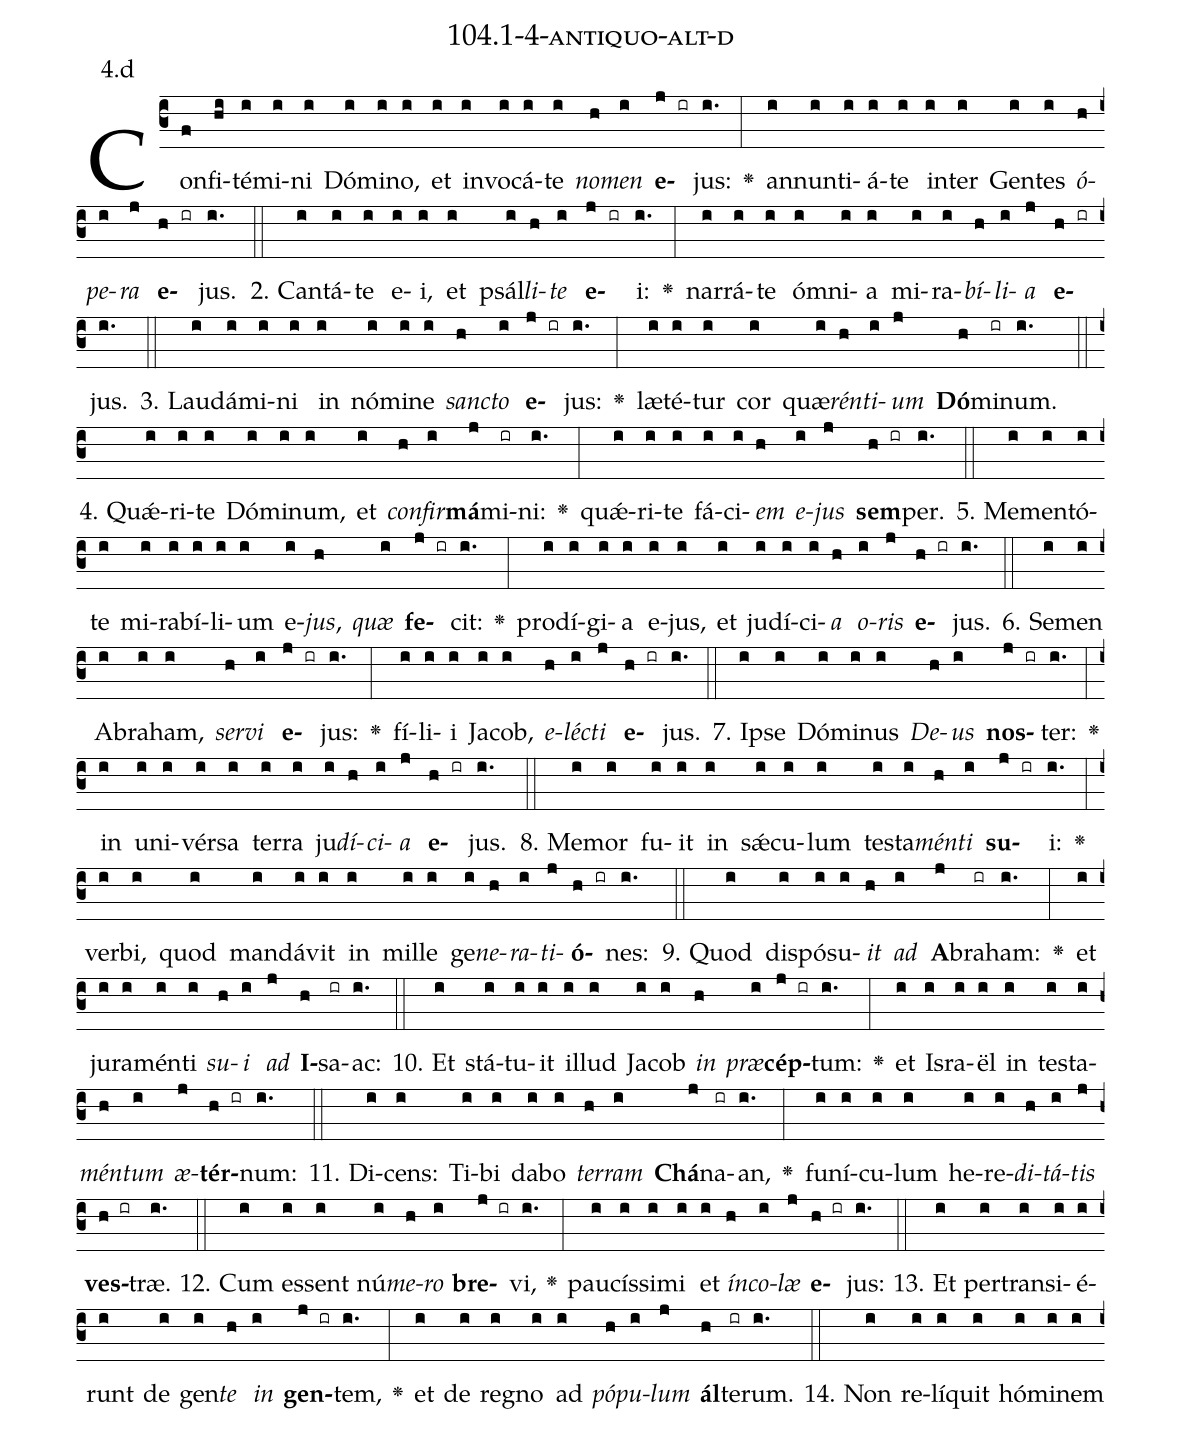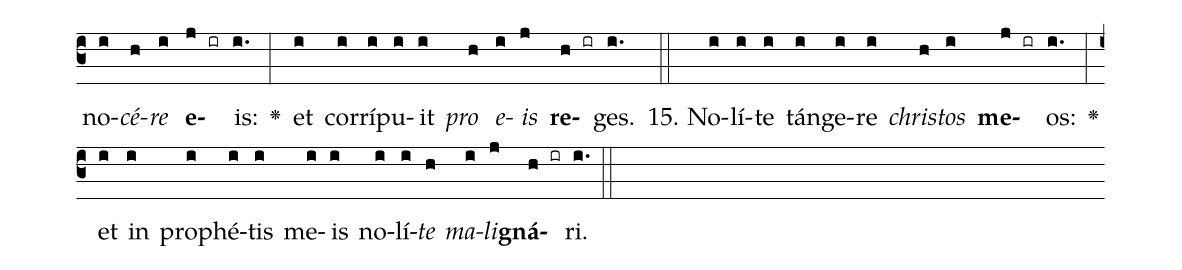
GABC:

name: 104.1-4-antiquo-alt-d;
annotation: 4.d;
%%
(c3)Con(f)fi(hi)té(i)mi(i)ni(i) Dó(i)mi(i)no,(i) et(i) in(i)vo(i)cá(i)te(i) <i>no</i>(h)<i>men</i>(i) <b>e</b>(j ir)jus:(i.) <v>\greheightstar</v>(:) an(i)nun(i)ti(i)á(i)te(i) in(i)ter(i) Gen(i)tes(i) <i>ó</i>(h)<i>pe</i>(i)<i>ra</i>(j) <b>e</b>(h ir)jus.(i.) (::)
2. Can(i)tá(i)te(i) e(i)i,(i) et(i) psál(i)<i>li</i>(h)<i>te</i>(i) <b>e</b>(j ir)i:(i.) <v>\greheightstar</v>(:) nar(i)rá(i)te(i) óm(i)ni(i)a(i) mi(i)ra(i)<i>bí</i>(h)<i>li</i>(i)<i>a</i>(j) <b>e</b>(h ir)jus.(i.) (::)
3. Lau(i)dá(i)mi(i)ni(i) in(i) nó(i)mi(i)ne(i) <i>sanc</i>(h)<i>to</i>(i) <b>e</b>(j ir)jus:(i.) <v>\greheightstar</v>(:) læ(i)té(i)tur(i) cor(i) quæ(i)<i>rén</i>(h)<i>ti</i>(i)<i>um</i>(j) <b>Dó</b>(h)mi(ir)num.(i.) (::)
4. Quǽ(i)ri(i)te(i) Dó(i)mi(i)num,(i) et(i) <i>con</i>(h)<i>fir</i>(i)<b>má</b>(j)mi(ir)ni:(i.) <v>\greheightstar</v>(:) quǽ(i)ri(i)te(i) fá(i)ci(i)<i>em</i>(h) <i>e</i>(i)<i>jus</i>(j) <b>sem</b>(h ir)per.(i.) (::)
5. Me(i)men(i)tó(i)te(i) mi(i)ra(i)bí(i)li(i)um(i) e(i)<i>jus</i>,(h) <i>quæ</i>(i) <b>fe</b>(j ir)cit:(i.) <v>\greheightstar</v>(:) prod(i)í(i)gi(i)a(i) e(i)jus,(i) et(i) ju(i)dí(i)ci(i)<i>a</i>(h) <i>o</i>(i)<i>ris</i>(j) <b>e</b>(h ir)jus.(i.) (::)
6. Se(i)men(i) A(i)bra(i)ham,(i) <i>ser</i>(h)<i>vi</i>(i) <b>e</b>(j ir)jus:(i.) <v>\greheightstar</v>(:) fí(i)li(i)i(i) Ja(i)cob,(i) <i>e</i>(h)<i>léc</i>(i)<i>ti</i>(j) <b>e</b>(h ir)jus.(i.) (::)
7. Ip(i)se(i) Dó(i)mi(i)nus(i) <i>De</i>(h)<i>us</i>(i) <b>nos</b>(j ir)ter:(i.) <v>\greheightstar</v>(:) in(i) u(i)ni(i)vér(i)sa(i) ter(i)ra(i) ju(i)<i>dí</i>(h)<i>ci</i>(i)<i>a</i>(j) <b>e</b>(h ir)jus.(i.) (::)
8. Me(i)mor(i) fu(i)it(i) in(i) sǽ(i)cu(i)lum(i) tes(i)ta(i)<i>mén</i>(h)<i>ti</i>(i) <b>su</b>(j ir)i:(i.) <v>\greheightstar</v>(:) ver(i)bi,(i) quod(i) man(i)dá(i)vit(i) in(i) mil(i)le(i) ge(i)<i>ne</i>(h)<i>ra</i>(i)<i>ti</i>(j)<b>ó</b>(h ir)nes:(i.) (::)
9. Quod(i) dis(i)pó(i)su(i)<i>it</i>(h) <i>ad</i>(i) <b>A</b>(j)bra(ir)ham:(i.) <v>\greheightstar</v>(:) et(i) ju(i)ra(i)mén(i)ti(i) <i>su</i>(h)<i>i</i>(i) <i>ad</i>(j) <b>I</b>(h)sa(ir)ac:(i.) (::)
10. Et(i) stá(i)tu(i)it(i) il(i)lud(i) Ja(i)cob(i) <i>in</i>(h) <i>præ</i>(i)<b>cép</b>(j ir)tum:(i.) <v>\greheightstar</v>(:) et(i) Is(i)ra(i)ël(i) in(i) tes(i)ta(i)<i>mén</i>(h)<i>tum</i>(i) <i>æ</i>(j)<b>tér</b>(h ir)num:(i.) (::)
11. Di(i)cens:(i) Ti(i)bi(i) da(i)bo(i) <i>ter</i>(h)<i>ram</i>(i) <b>Chá</b>(j)na(ir)an,(i.) <v>\greheightstar</v>(:) fu(i)ní(i)cu(i)lum(i) he(i)re(i)<i>di</i>(h)<i>tá</i>(i)<i>tis</i>(j) <b>ves</b>(h ir)træ.(i.) (::)
12. Cum(i) es(i)sent(i) nú(i)<i>me</i>(h)<i>ro</i>(i) <b>bre</b>(j ir)vi,(i.) <v>\greheightstar</v>(:) pau(i)cís(i)si(i)mi(i) et(i) <i>ín</i>(h)<i>co</i>(i)<i>læ</i>(j) <b>e</b>(h ir)jus:(i.) (::)
13. Et(i) per(i)trans(i)i(i)é(i)runt(i) de(i) gen(i)<i>te</i>(h) <i>in</i>(i) <b>gen</b>(j ir)tem,(i.) <v>\greheightstar</v>(:) et(i) de(i) re(i)gno(i) ad(i) <i>pó</i>(h)<i>pu</i>(i)<i>lum</i>(j) <b>ál</b>(h)te(ir)rum.(i.) (::)
14. Non(i) re(i)lí(i)quit(i) hó(i)mi(i)nem(i) no(i)<i>cé</i>(h)<i>re</i>(i) <b>e</b>(j ir)is:(i.) <v>\greheightstar</v>(:) et(i) cor(i)rí(i)pu(i)it(i) <i>pro</i>(h) <i>e</i>(i)<i>is</i>(j) <b>re</b>(h ir)ges.(i.) (::)
15. No(i)lí(i)te(i) tán(i)ge(i)re(i) <i>chris</i>(h)<i>tos</i>(i) <b>me</b>(j ir)os:(i.) <v>\greheightstar</v>(:) et(i) in(i) pro(i)phé(i)tis(i) me(i)is(i) no(i)lí(i)<i>te</i>(h) <i>ma</i>(i)<i>li</i>(j)<b>gná</b>(h ir)ri.(i.) (::)
